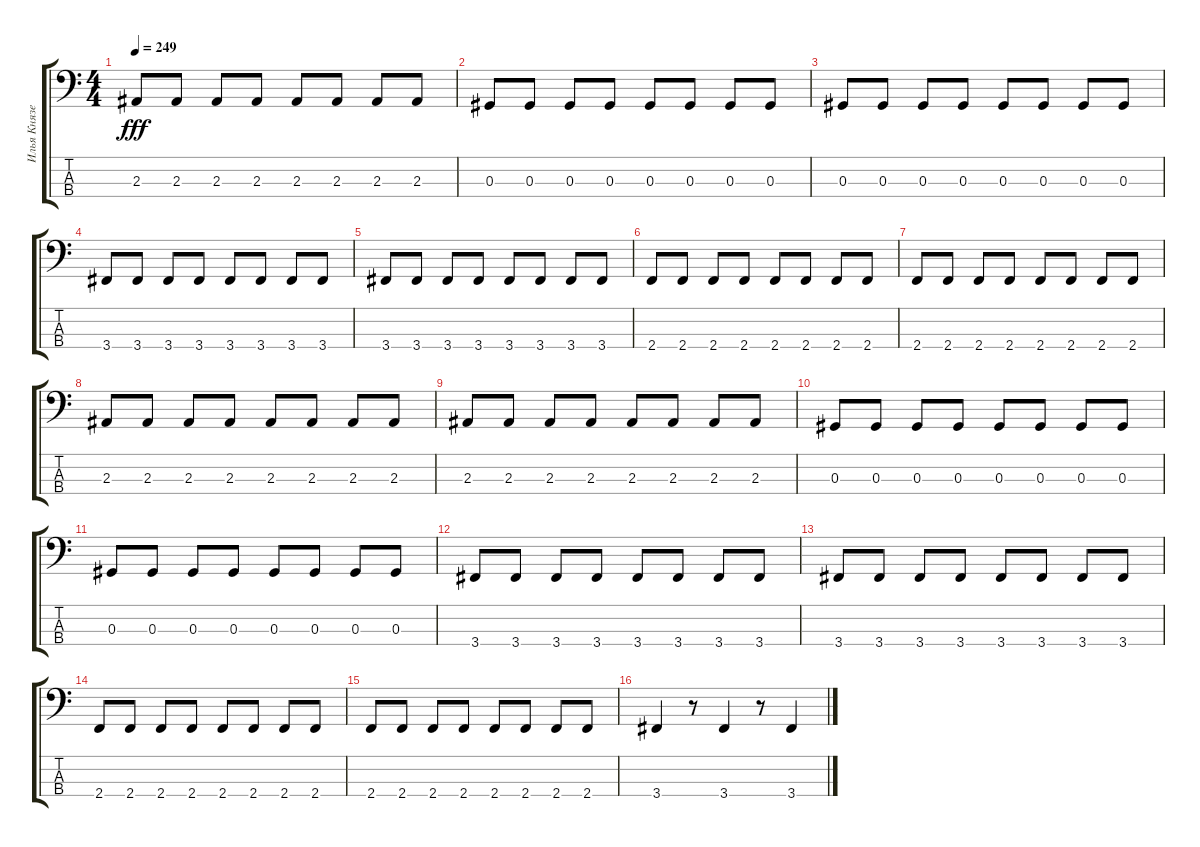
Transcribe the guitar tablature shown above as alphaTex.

\track ("Илья Князев" "Илья Князе") {instrument electricbassfinger}
\staff {score tabs}
\tuning (Gb2 Db2 Ab1 Eb1) {hide}
\ts (4 4)
\tempo 249
\clef f4
\ks c
2.3.8{dy fff} 2.3.8 2.3.8 2.3.8 2.3.8 2.3.8 2.3.8 2.3.8 |
0.3.8 0.3.8 0.3.8 0.3.8 0.3.8 0.3.8 0.3.8 0.3.8 |
0.3.8 0.3.8 0.3.8 0.3.8 0.3.8 0.3.8 0.3.8 0.3.8 |
3.4.8 3.4.8 3.4.8 3.4.8 3.4.8 3.4.8 3.4.8 3.4.8 |
3.4.8 3.4.8 3.4.8 3.4.8 3.4.8 3.4.8 3.4.8 3.4.8 |
2.4.8 2.4.8 2.4.8 2.4.8 2.4.8 2.4.8 2.4.8 2.4.8 |
2.4.8 2.4.8 2.4.8 2.4.8 2.4.8 2.4.8 2.4.8 2.4.8 |
2.3.8 2.3.8 2.3.8 2.3.8 2.3.8 2.3.8 2.3.8 2.3.8 |
2.3.8 2.3.8 2.3.8 2.3.8 2.3.8 2.3.8 2.3.8 2.3.8 |
0.3.8 0.3.8 0.3.8 0.3.8 0.3.8 0.3.8 0.3.8 0.3.8 |
0.3.8 0.3.8 0.3.8 0.3.8 0.3.8 0.3.8 0.3.8 0.3.8 |
3.4.8 3.4.8 3.4.8 3.4.8 3.4.8 3.4.8 3.4.8 3.4.8 |
3.4.8 3.4.8 3.4.8 3.4.8 3.4.8 3.4.8 3.4.8 3.4.8 |
2.4.8 2.4.8 2.4.8 2.4.8 2.4.8 2.4.8 2.4.8 2.4.8 |
2.4.8 2.4.8 2.4.8 2.4.8 2.4.8 2.4.8 2.4.8 2.4.8 |
3.4.4 r.8 3.4.4 r.8 3.4.4
